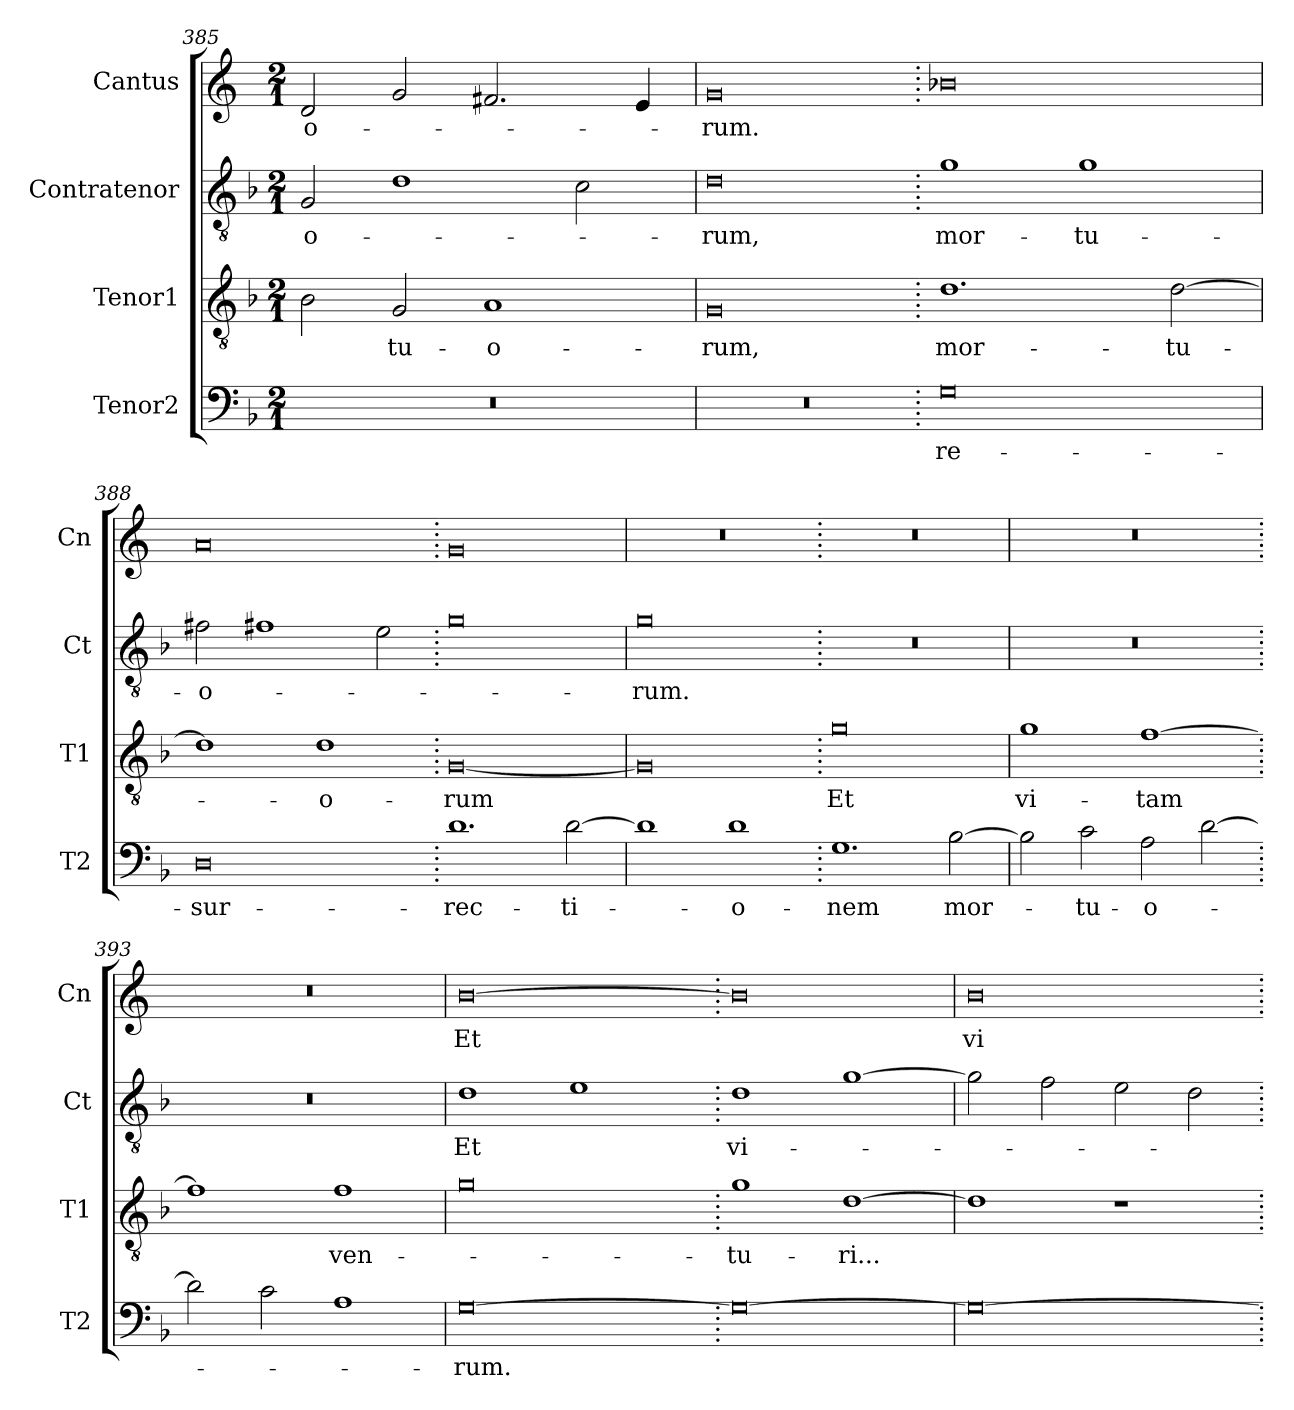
**kern	**text	**kern	**text	**kern	**text	**kern	**text
*part4	*part4	*part3	*part3	*part2	*part2	*part1	*part1
*staff4	*staff4	*staff3	*staff3	*staff2	*staff2	*staff1	*staff1
*I"Tenor2	*	*I"Tenor1	*	*I"Contratenor	*	*I"Cantus	*
*I'T2	*	*I'T1	*	*I'Ct	*	*I'Cn	*
*clefF4	*	*clefGv2	*	*clefGv2	*	*clefG2	*
*k[b-]	*	*k[b-]	*	*k[b-]	*	*k[]	*
*M2/1	*	*M2/1	*	*M2/1	*	*M2/1	*
=385	=385	=385	=385	=385	=385	=385	=385
0r	.	2B-\	.	2G/	-o-	2d/	-o-
.	.	2G/	-tu-	1d	.	2g/	.
.	.	1A	-o-	.	.	2.f#X/	.
.	.	.	.	2c\	.	.	.
.	.	.	.	.	.	4e/	.
=386	=386	=386	=386	=386	=386	=386	=386
0r	.	0G	-rum,	0d	-rum,	0g	-rum.
=387.	=387.	=387.	=387.	=387.	=387.	=387.	=387.
0G	re-	1.d	mor-	1g	mor-	0b-X	.
.	.	.	.	1g	-tu-	.	.
.	.	[2d\	-tu-	.	.	.	.
=388	=388	=388	=388	=388	=388	=388	=388
0D	-sur-	1d]	.	2f#X\	-o-	0a	.
.	.	.	.	1f#X	.	.	.
.	.	1d	-o-	.	.	.	.
.	.	.	.	2e\	.	.	.
=389.	=389.	=389.	=389.	=389.	=389.	=389.	=389.
1.d	-rec-	[0G	-rum	0g	.	0g	.
[2d\	-ti-	.	.	.	.	.	.
=390	=390	=390	=390	=390	=390	=390	=390
1d]	.	0G]	.	0g	-rum.	0r	.
1d	-o-	.	.	.	.	.	.
=391.	=391.	=391.	=391.	=391.	=391.	=391.	=391.
1.G	-nem	0g	Et	0r	.	0r	.
[2B-\	mor-	.	.	.	.	.	.
=392	=392	=392	=392	=392	=392	=392	=392
2B-\]	.	1g	vi-	0r	.	0r	.
2c\	-tu-	.	.	.	.	.	.
2A\	-o-	[1f	-tam	.	.	.	.
[2d\	.	.	.	.	.	.	.
=393.	=393.	=393.	=393.	=393.	=393.	=393.	=393.
2d\]	.	1f]	.	0r	.	0r	.
2c\	.	.	.	.	.	.	.
1A	.	1f	ven-	.	.	.	.
=394	=394	=394	=394	=394	=394	=394	=394
[0G	-rum.	0g	.	1d	Et	[0b	Et
.	.	.	.	1e	.	.	.
=395.	=395.	=395.	=395.	=395.	=395.	=395.	=395.
0G_	.	1g	-tu-	1d	vi-	0b]	.
.	.	[1d	-ri...	[1g	.	.	.
=396	=396	=396	=396	=396	=396	=396	=396
0G_	.	1d]	.	2g\]	.	0b	vi-
.	.	.	.	2f\	.	.	.
.	.	1r	.	2e\	.	.	.
.	.	.	.	2d\	.	.	.
=.	=.	=.	=.	=.	=.	=.	=.
*-	*-	*-	*-	*-	*-	*-	*-
